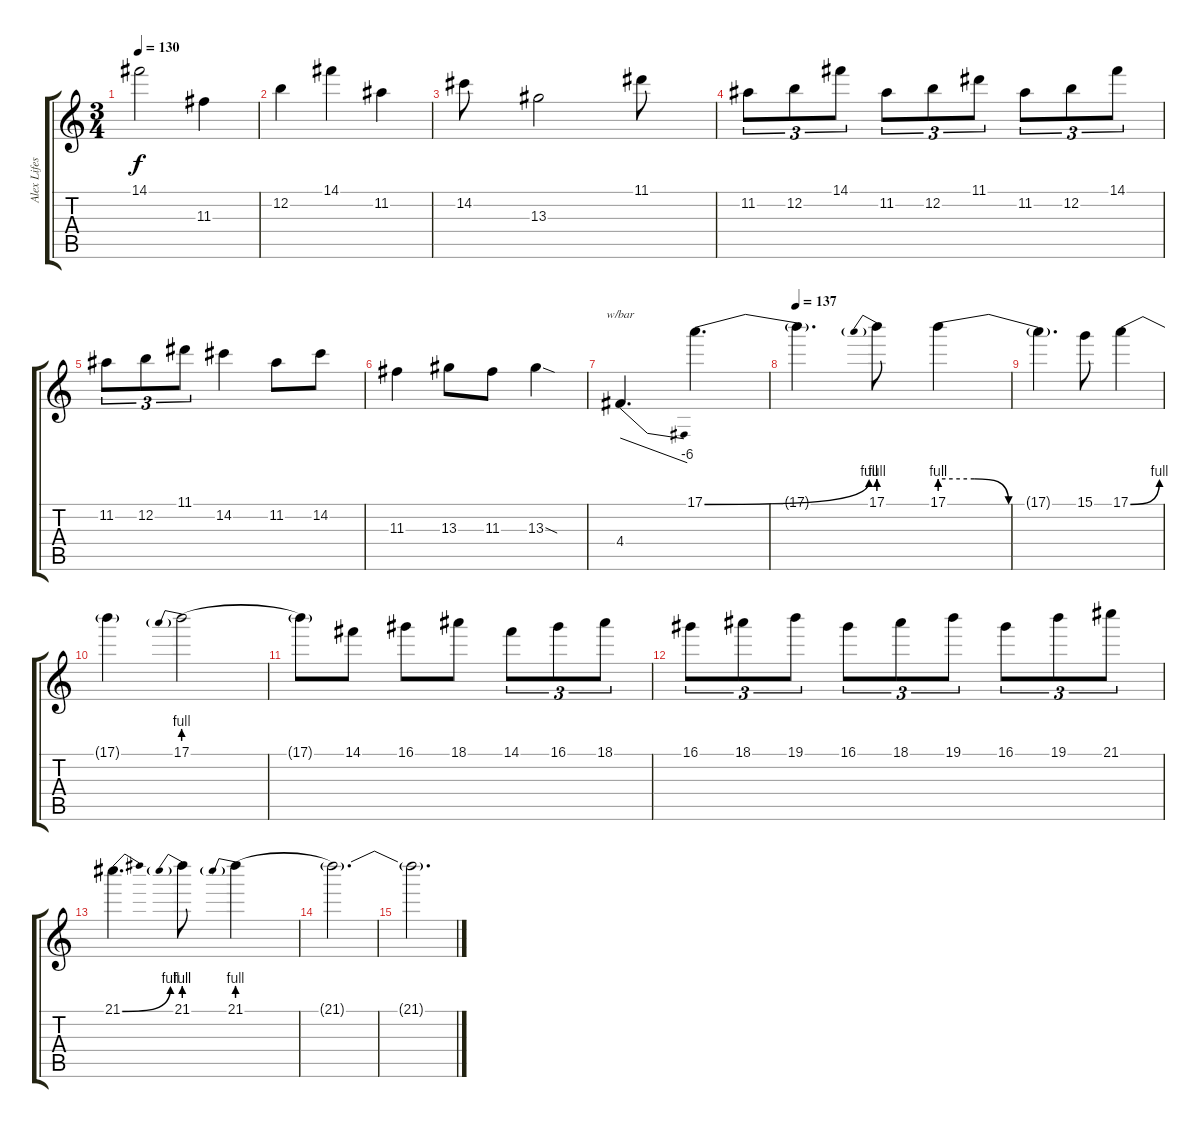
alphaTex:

\track ("Alex Lifeson - Solo" "Alex Lifes") {mute instrument overdrivenguitar}
\staff {score tabs}
\tuning (E4 B3 G3 D3 A2 E2) {hide}
\ts (3 4)
\tempo 130
\clef g2
\ks c
14.1.2{dy f} 11.3.4 |
12.2.4 14.1.4 11.2.4 |
14.2.8 13.3.2 11.1.8 |
11.2.8{tu (3 2)} 12.2.8{tu (3 2)} 14.1.8{tu (3 2)} 11.2.8{tu (3 2)} 12.2.8{tu (3 2)} 11.1.8{tu (3 2)} 11.2.8{tu (3 2)} 12.2.8{tu (3 2)} 14.1.8{tu (3 2)} |
11.2.8{tu (3 2)} 12.2.8{tu (3 2)} 11.1.8{tu (3 2)} 14.2.4 11.2.8 14.2.8 |
11.3.4 13.3.8 11.3.8 13.3{sod}.4 |
4.4.4{d tbe (dive default 0 0 60 -24)} 17.1{be (bend 0 0 60 4)}.4{d} |
\tempo 137
17.1{t}.4{d} 17.1{be (prebend 0 4 60 4)}.8 17.1{be (custom 0 4 15 4 30 0 60 0)}.4 |
17.1{t}.4{d} 15.1.8 17.1{be (bend 0 0 60 4)}.4 |
17.1{t}.4 17.1{be (prebend 0 4 60 4)}.2 |
17.1{t}.8 14.1.8 16.1.8 18.1.8 14.1.8{tu (3 2)} 16.1.8{tu (3 2)} 18.1.8{tu (3 2)} |
16.1.8{tu (3 2)} 18.1.8{tu (3 2)} 19.1.8{tu (3 2)} 16.1.8{tu (3 2)} 18.1.8{tu (3 2)} 19.1.8{tu (3 2)} 16.1.8{tu (3 2)} 19.1.8{tu (3 2)} 21.1.8{tu (3 2)} |
21.1{be (bend 0 0 60 4)}.4{d} 21.1{be (prebend 0 4 60 4)}.8 21.1{be (prebend 0 4 60 4)}.4 |
21.1{t}.2{d} |
21.1{t}.2{d}
